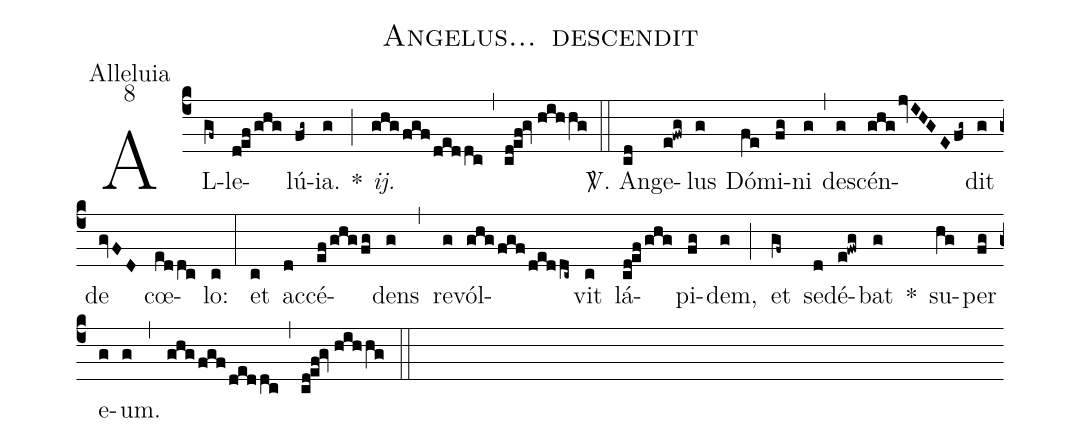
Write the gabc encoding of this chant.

name:Angelus... descendit;
office-part:Alleluia;
mode:8;
%%
(c4) AL(gf~)le(d!ef/ghg)lú(fg~)ia.(g) *(;) <i>ij.</i>(ghg/fgf/deddc) (,) (cd!ef!gv//hihhg) (::)
<sp>V/</sp>. An(cd)ge(e!fwg)lus(g) Dó(fe)mi(fg)ni(g) (,) de(g)scén(ghgjvIHGE/fg~)dit(g) de(gvFD) cœ(eddc)lo:(c) (:)
et(c) ac(d)cé(ef/ghg/fg)dens(g) (,) re(g)vól(ghg/fgf/deddc~)vit(c) lá(cd!ef/ghg)pi(fg)dem,(g) (;) et(gf~) se(d)dé(e!fwg)bat(g) *() su(hg)per(fg) e(g)um.(g) (,) (ghg/fgf/deddc) (,) (cd!ef!gv//hihhg) (::)
